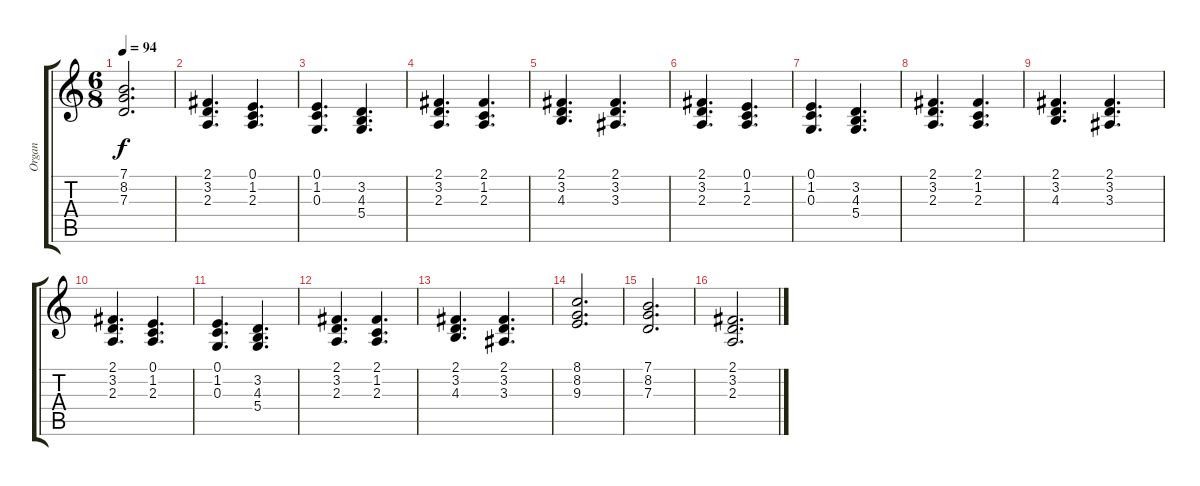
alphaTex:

\track ("Organ" "Organ") {instrument percussiveorgan}
\staff {score tabs}
\tuning (E4 B3 G3 D3 A2 E2) {hide}
\ts (6 8)
\tempo 94
\clef g2
\ks c
(7.1 8.2 7.3).2{d dy f} |
(2.1 3.2 2.3).4{d} (0.1 1.2 2.3).4{d} |
(0.1 1.2 0.3).4{d} (3.2 4.3 5.4).4{d} |
(2.1 3.2 2.3).4{d} (2.1 1.2 2.3).4{d} |
(2.1 3.2 4.3).4{d} (2.1 3.2 3.3).4{d} |
(2.1 3.2 2.3).4{d} (0.1 1.2 2.3).4{d} |
(0.1 1.2 0.3).4{d} (3.2 4.3 5.4).4{d} |
(2.1 3.2 2.3).4{d} (2.1 1.2 2.3).4{d} |
(2.1 3.2 4.3).4{d} (2.1 3.2 3.3).4{d} |
(2.1 3.2 2.3).4{d} (0.1 1.2 2.3).4{d} |
(0.1 1.2 0.3).4{d} (3.2 4.3 5.4).4{d} |
(2.1 3.2 2.3).4{d} (2.1 1.2 2.3).4{d} |
(2.1 3.2 4.3).4{d} (2.1 3.2 3.3).4{d} |
(8.1 8.2 9.3).2{d} |
(7.1 8.2 7.3).2{d} |
(2.1 3.2 2.3).2{d}
